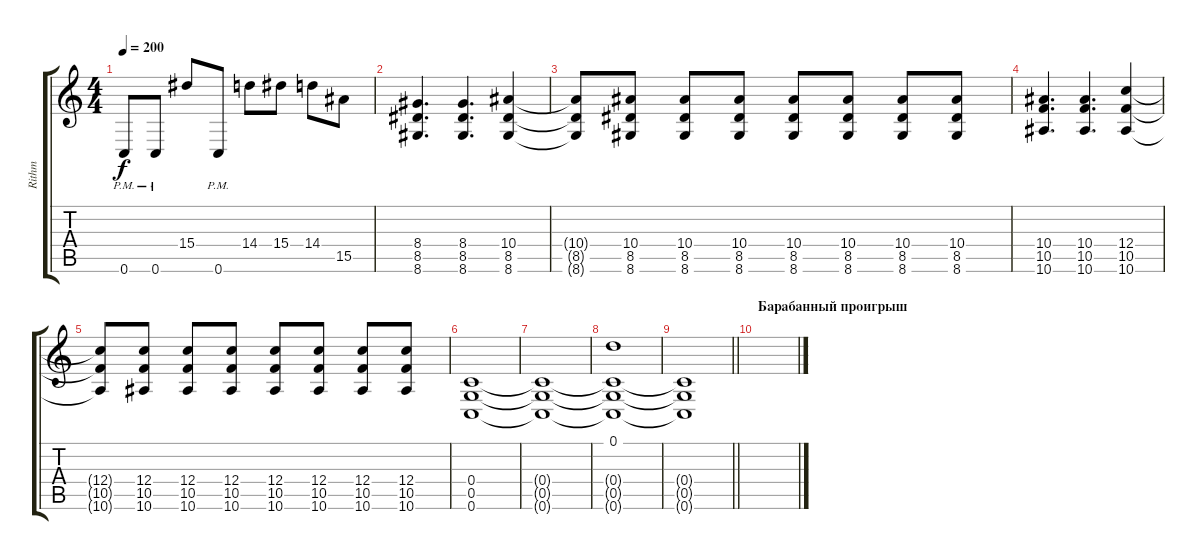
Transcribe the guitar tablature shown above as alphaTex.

\track ("Rithm" "Rithm") {instrument distortionguitar}
\staff {score tabs}
\tuning (D4 A3 F3 C3 G2 C2) {hide}
\ts (4 4)
\tempo 200
\clef g2
\ks c
0.6{pm}.8{dy f} 0.6{pm}.8 15.4.8 0.6{pm}.8 14.4.8 15.4.8 14.4.8 15.5.8 |
(8.4 8.5 8.6).4{d} (8.4 8.5 8.6).4{d} (10.4 8.5 8.6).4 |
(10.4{t} 8.5{t} 8.6{t}).8 (10.4 8.5 8.6).8 (10.4 8.5 8.6).8 (10.4 8.5 8.6).8 (10.4 8.5 8.6).8 (10.4 8.5 8.6).8 (10.4 8.5 8.6).8 (10.4 8.5 8.6).8 |
(10.4 10.5 10.6).4{d} (10.4 10.5 10.6).4{d} (12.4 10.5 10.6).4 |
(12.4{t} 10.5{t} 10.6{t}).8 (12.4 10.5 10.6).8 (12.4 10.5 10.6).8 (12.4 10.5 10.6).8 (12.4 10.5 10.6).8 (12.4 10.5 10.6).8 (12.4 10.5 10.6).8 (12.4 10.5 10.6).8 |
(0.4 0.5 0.6).1 |
(0.4{t} 0.5{t} 0.6{t}).1 |
(0.1 0.4{t} 0.5{t} 0.6{t}).1 |
\barLineRight lightlight
(0.4{t} 0.5{t} 0.6{t}).1 |
\section ("" "Барабанный проигрыш")
